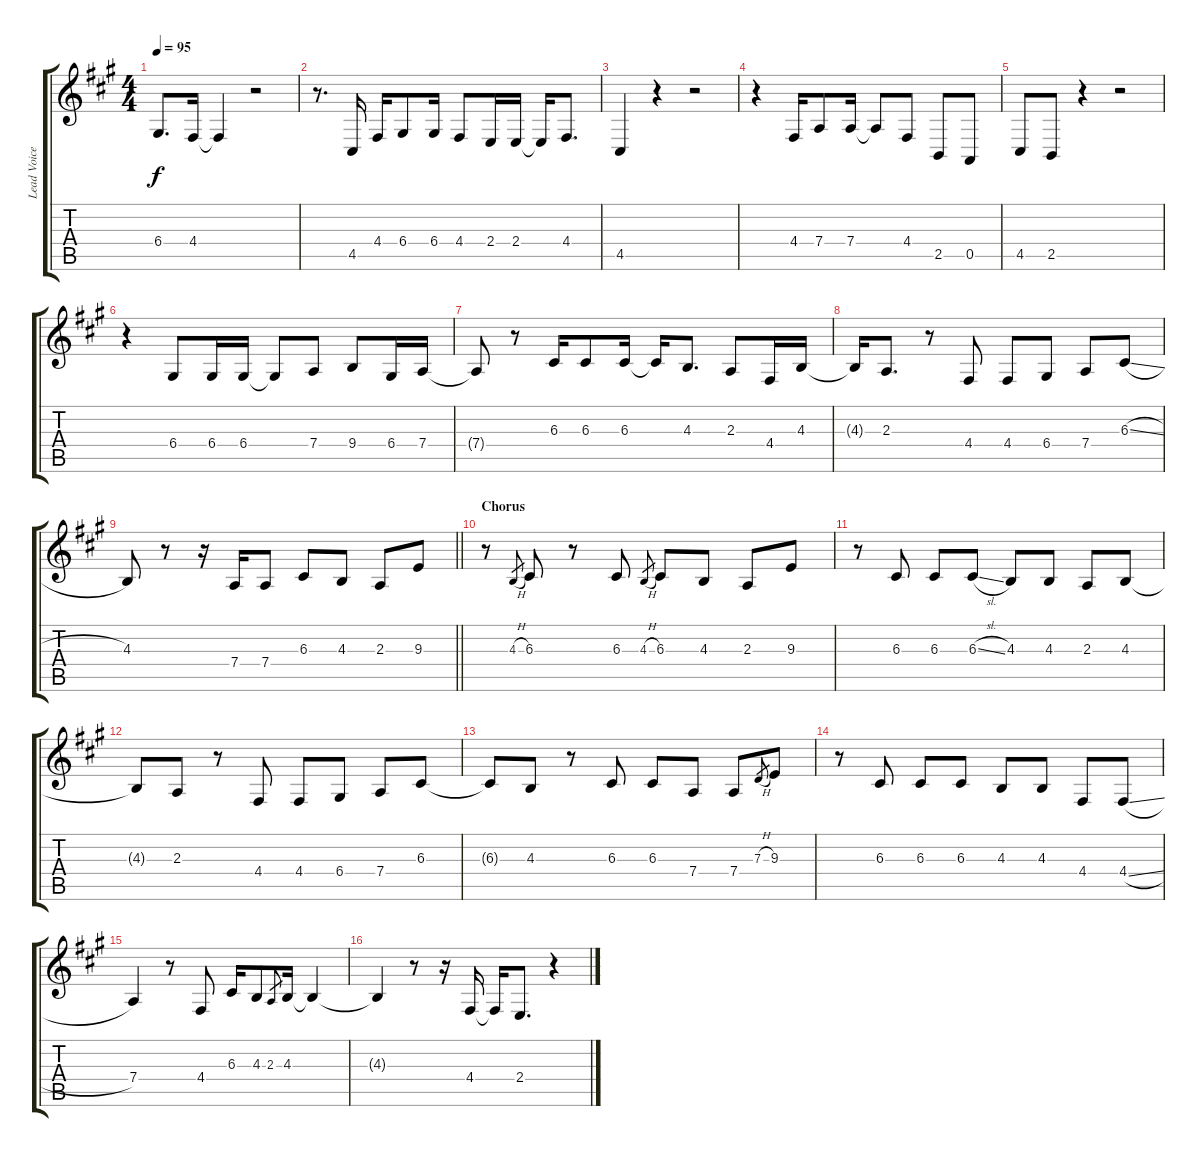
\track ("Lead Voice" "Lead Voice") {instrument violin}
\staff {score tabs}
\tuning (E4 B3 G3 D3 A2 E2) {hide}
\ts (4 4)
\tempo 95
\clef g2
\ks a
6.4{t}.8{d dy f} 4.4.16 4.4{t}.4 r.2 |
r.8{d} 4.5.16 4.4.16 6.4.8 6.4.16 4.4.8 2.4.16 2.4.16 2.4{t}.16 4.4.8{d} |
4.5.4 r.4 r.2 |
r.4 4.4.16 7.4.8 7.4.16 7.4{t}.8 4.4.8 2.5.8 0.5.8 |
4.5.8 2.5.8 r.4 r.2 |
r.4 6.4.8 6.4.16 6.4.16 6.4{t}.8 7.4.8 9.4.8 6.4.16 7.4.16 |
7.4{t}.8 r.8 6.3.16 6.3.8 6.3.16 6.3{t}.16 4.3.8{d} 2.3.8 4.4.16 4.3.16 |
4.3{t}.16 2.3.8{d} r.8 4.4.8 4.4.8 6.4.8 7.4.8 6.3{sl}.8 |
\barLineRight lightlight
4.3.8 r.8 r.16 7.4.16 7.4.8 6.3.8 4.3.8 2.3.8 9.3.8 |
\section ("" "Chorus")
r.8 4.3{h}.8{gr} 6.3.8 r.8 6.3.8 4.3{h}.8{gr} 6.3.8 4.3.8 2.3.8 9.3.8 |
r.8 6.3.8 6.3.8 6.3{sl}.8 4.3.8 4.3.8 2.3.8 4.3.8 |
4.3{t}.8 2.3.8 r.8 4.4.8 4.4.8 6.4.8 7.4.8 6.3.8 |
6.3{t}.8 4.3.8 r.8 6.3.8 6.3.8 7.4.8 7.4.8 7.3{h}.8{gr} 9.3.8 |
r.8 6.3.8 6.3.8 6.3.8 4.3.8 4.3.8 4.4.8 4.4{sl}.8 |
7.4.4 r.8 4.4.8 6.3.16 4.3.8 2.3.8{gr} 4.3.16 4.3{t}.4 |
4.3{t}.4 r.8 r.16 4.4.16 4.4{t}.16 2.4.8{d} r.4
